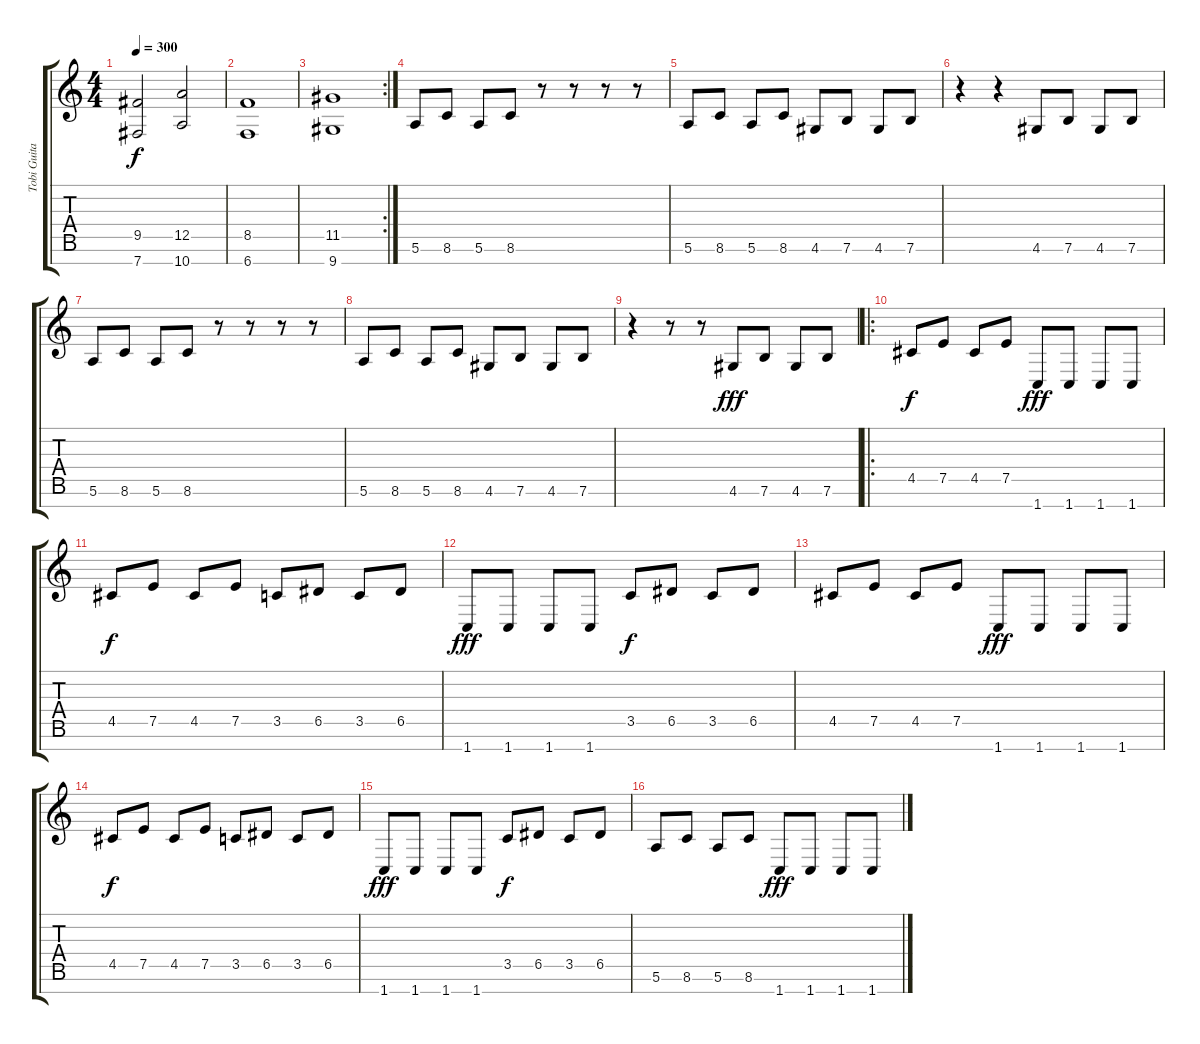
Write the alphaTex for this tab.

\track ("Tobi Guitar (7 String)" "Tobi Guita") {instrument distortionguitar}
\staff {score tabs}
\tuning (E4 B3 G3 D3 A2 E2 B1) {hide}
\ts (4 4)
\tempo 300
\clef g2
\ks c
(9.5{t} 7.7{t}).2{dy f} (12.5 10.7).2 |
(8.5 6.7).1 |
\rc 2
(11.5 9.7).1 |
5.6.8 8.6.8 5.6.8 8.6.8 r.8 r.8 r.8 r.8 |
5.6.8 8.6.8 5.6.8 8.6.8 4.6.8 7.6.8 4.6.8 7.6.8 |
r.4 r.4 4.6.8 7.6.8 4.6.8 7.6.8 |
5.6.8 8.6.8 5.6.8 8.6.8 r.8 r.8 r.8 r.8 |
5.6.8 8.6.8 5.6.8 8.6.8 4.6.8 7.6.8 4.6.8 7.6.8 |
r.4 r.8 r.8 4.6.8{dy fff} 7.6.8 4.6.8 7.6.8 |
\ro
4.5.8{dy f} 7.5.8 4.5.8 7.5.8 1.7.8{dy fff} 1.7.8 1.7.8 1.7.8 |
4.5.8{dy f} 7.5.8 4.5.8 7.5.8 3.5.8 6.5.8 3.5.8 6.5.8 |
1.7.8{dy fff} 1.7.8 1.7.8 1.7.8 3.5.8{dy f} 6.5.8 3.5.8 6.5.8 |
4.5.8 7.5.8 4.5.8 7.5.8 1.7.8{dy fff} 1.7.8 1.7.8 1.7.8 |
4.5.8{dy f} 7.5.8 4.5.8 7.5.8 3.5.8 6.5.8 3.5.8 6.5.8 |
1.7.8{dy fff} 1.7.8 1.7.8 1.7.8 3.5.8{dy f} 6.5.8 3.5.8 6.5.8 |
5.6.8 8.6.8 5.6.8 8.6.8 1.7.8{dy fff} 1.7.8 1.7.8 1.7.8
